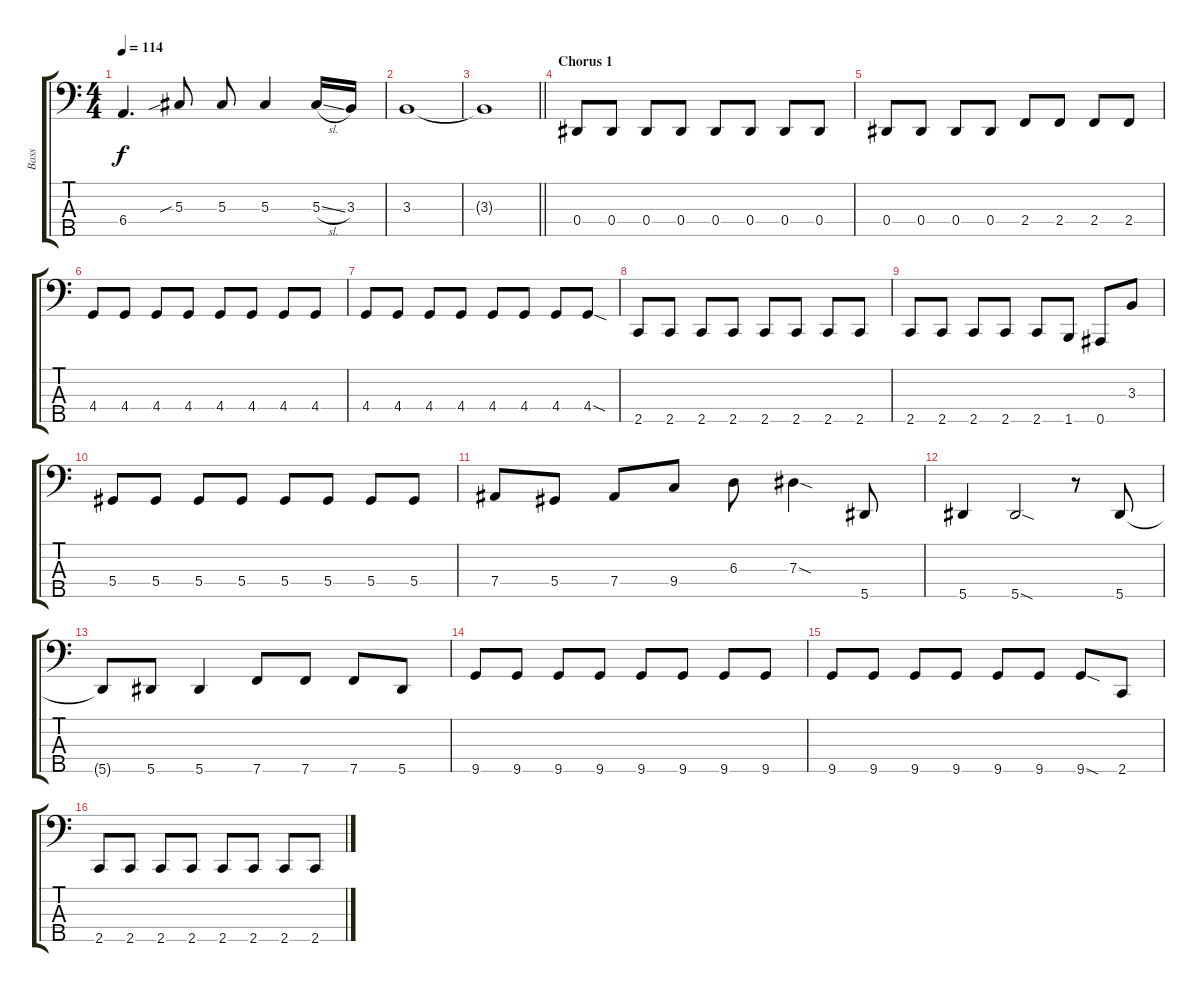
\track ("Bass" "Bass") {instrument electricbassfinger}
\staff {score tabs}
\tuning (Gb2 Db2 Ab1 Eb1 Bb0) {hide}
\ts (4 4)
\tempo 114
\clef f4
\ks c
6.4.4{d dy f} 5.3{sib}.8 5.3.8 5.3.4 5.3{sl}.16 3.3.16 |
3.3.1 |
\barLineRight lightlight
3.3{t}.1 |
\section ("" "Chorus 1")
0.4.8 0.4.8 0.4.8 0.4.8 0.4.8 0.4.8 0.4.8 0.4.8 |
0.4.8 0.4.8 0.4.8 0.4.8 2.4.8 2.4.8 2.4.8 2.4.8 |
4.4.8 4.4.8 4.4.8 4.4.8 4.4.8 4.4.8 4.4.8 4.4.8 |
4.4.8 4.4.8 4.4.8 4.4.8 4.4.8 4.4.8 4.4.8 4.4{sod}.8 |
2.5.8 2.5.8 2.5.8 2.5.8 2.5.8 2.5.8 2.5.8 2.5.8 |
2.5.8 2.5.8 2.5.8 2.5.8 2.5.8 1.5.8 0.5.8 3.3.8 |
5.4.8 5.4.8 5.4.8 5.4.8 5.4.8 5.4.8 5.4.8 5.4.8 |
7.4.8 5.4.8 7.4.8 9.4.8 6.3.8 7.3{sod}.4 5.5.8 |
5.5.4 5.5{sod}.2 r.8 5.5.8 |
5.5{t}.8 5.5.8 5.5.4 7.5.8 7.5.8 7.5.8 5.5.8 |
9.5.8 9.5.8 9.5.8 9.5.8 9.5.8 9.5.8 9.5.8 9.5.8 |
9.5.8 9.5.8 9.5.8 9.5.8 9.5.8 9.5.8 9.5{sod}.8 2.5.8 |
2.5.8 2.5.8 2.5.8 2.5.8 2.5.8 2.5.8 2.5.8 2.5.8
